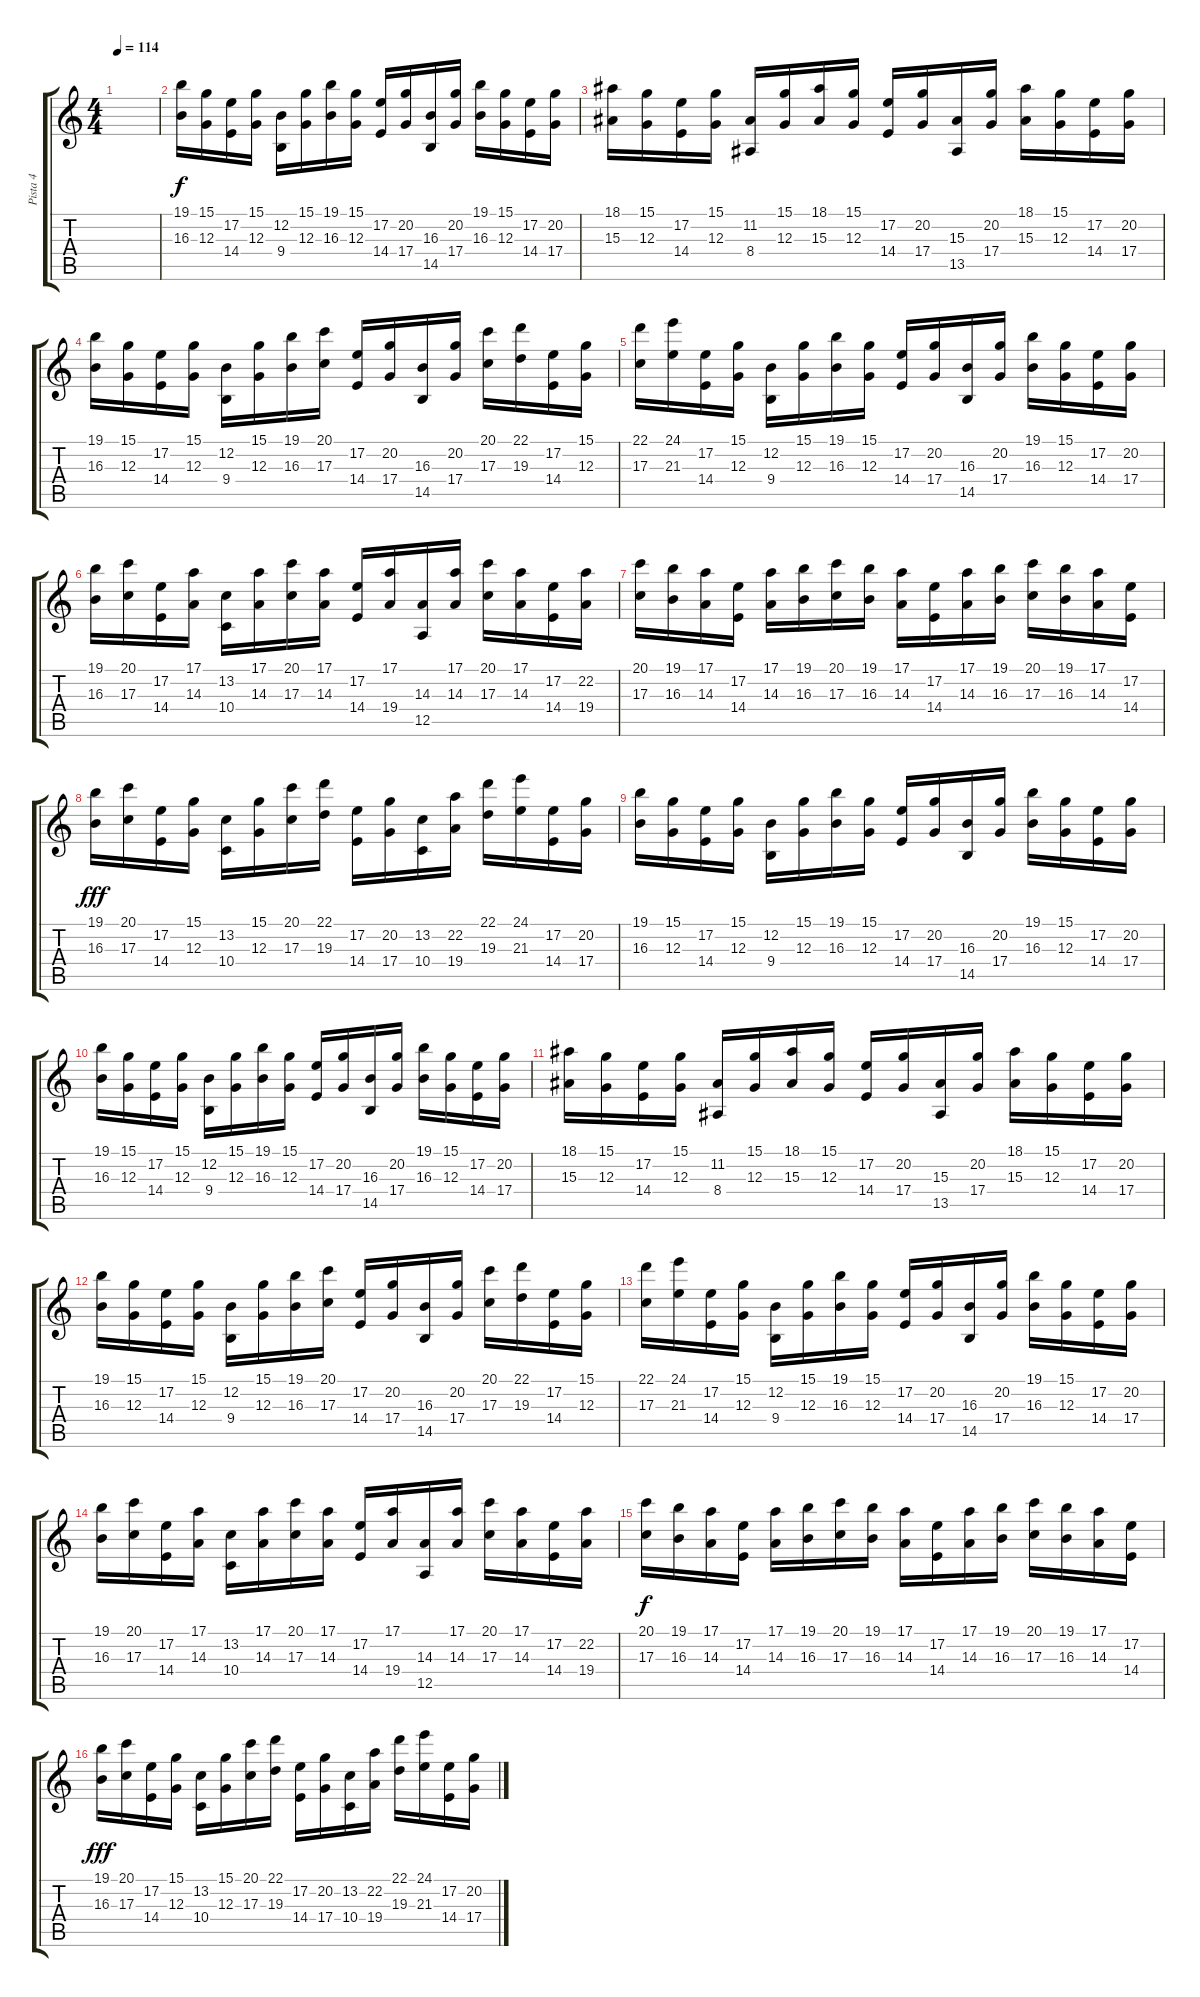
\track ("Pista 4" "Pista 4") {instrument lead2sawtooth}
\staff {score tabs}
\tuning (E4 B3 G3 D3 A2 E2) {hide}
\ts (4 4)
\tempo 114
\clef g2
\ks c
|
(19.1 16.3).16 (15.1 12.3).16 (17.2 14.4).16 (15.1 12.3).16 (12.2 9.4).16 (15.1 12.3).16 (19.1 16.3).16 (15.1 12.3).16 (17.2 14.4).16 (20.2 17.4).16 (16.3 14.5).16 (20.2 17.4).16 (19.1 16.3).16 (15.1 12.3).16 (17.2 14.4).16 (20.2 17.4).16 |
(18.1 15.3).16 (15.1 12.3).16 (17.2 14.4).16 (15.1 12.3).16 (11.2 8.4).16 (15.1 12.3).16 (18.1 15.3).16 (15.1 12.3).16 (17.2 14.4).16 (20.2 17.4).16 (15.3 13.5).16 (20.2 17.4).16 (18.1 15.3).16 (15.1 12.3).16 (17.2 14.4).16 (20.2 17.4).16 |
(19.1 16.3).16 (15.1 12.3).16 (17.2 14.4).16 (15.1 12.3).16 (12.2 9.4).16 (15.1 12.3).16 (19.1 16.3).16 (20.1 17.3).16 (17.2 14.4).16 (20.2 17.4).16 (16.3 14.5).16 (20.2 17.4).16 (20.1 17.3).16 (22.1 19.3).16 (17.2 14.4).16 (15.1 12.3).16 |
(22.1 17.3).16 (24.1 21.3).16 (17.2 14.4).16 (15.1 12.3).16 (12.2 9.4).16 (15.1 12.3).16 (19.1 16.3).16 (15.1 12.3).16 (17.2 14.4).16 (20.2 17.4).16 (16.3 14.5).16 (20.2 17.4).16 (19.1 16.3).16 (15.1 12.3).16 (17.2 14.4).16 (20.2 17.4).16 |
(19.1 16.3).16 (20.1 17.3).16 (17.2 14.4).16 (17.1 14.3).16 (13.2 10.4).16 (17.1 14.3).16 (20.1 17.3).16 (17.1 14.3).16 (17.2 14.4).16 (17.1 19.4).16 (14.3 12.5).16 (17.1 14.3).16 (20.1 17.3).16 (17.1 14.3).16 (17.2 14.4).16 (22.2 19.4).16 |
(20.1 17.3).16{dy f} (19.1 16.3).16 (17.1 14.3).16 (17.2 14.4).16 (17.1 14.3).16 (19.1 16.3).16 (20.1 17.3).16 (19.1 16.3).16 (17.1 14.3).16 (17.2 14.4).16 (17.1 14.3).16 (19.1 16.3).16 (20.1 17.3).16 (19.1 16.3).16 (17.1 14.3).16 (17.2 14.4).16 |
(19.1 16.3).16{dy fff} (20.1 17.3).16 (17.2 14.4).16 (15.1 12.3).16 (13.2 10.4).16 (15.1 12.3).16 (20.1 17.3).16 (22.1 19.3).16 (17.2 14.4).16 (20.2 17.4).16 (13.2 10.4).16 (22.2 19.4).16 (22.1 19.3).16 (24.1 21.3).16 (17.2 14.4).16 (20.2 17.4).16 |
(19.1 16.3).16 (15.1 12.3).16 (17.2 14.4).16 (15.1 12.3).16 (12.2 9.4).16 (15.1 12.3).16 (19.1 16.3).16 (15.1 12.3).16 (17.2 14.4).16 (20.2 17.4).16 (16.3 14.5).16 (20.2 17.4).16 (19.1 16.3).16 (15.1 12.3).16 (17.2 14.4).16 (20.2 17.4).16 |
(19.1 16.3).16 (15.1 12.3).16 (17.2 14.4).16 (15.1 12.3).16 (12.2 9.4).16 (15.1 12.3).16 (19.1 16.3).16 (15.1 12.3).16 (17.2 14.4).16 (20.2 17.4).16 (16.3 14.5).16 (20.2 17.4).16 (19.1 16.3).16 (15.1 12.3).16 (17.2 14.4).16 (20.2 17.4).16 |
(18.1 15.3).16 (15.1 12.3).16 (17.2 14.4).16 (15.1 12.3).16 (11.2 8.4).16 (15.1 12.3).16 (18.1 15.3).16 (15.1 12.3).16 (17.2 14.4).16 (20.2 17.4).16 (15.3 13.5).16 (20.2 17.4).16 (18.1 15.3).16 (15.1 12.3).16 (17.2 14.4).16 (20.2 17.4).16 |
(19.1 16.3).16 (15.1 12.3).16 (17.2 14.4).16 (15.1 12.3).16 (12.2 9.4).16 (15.1 12.3).16 (19.1 16.3).16 (20.1 17.3).16 (17.2 14.4).16 (20.2 17.4).16 (16.3 14.5).16 (20.2 17.4).16 (20.1 17.3).16 (22.1 19.3).16 (17.2 14.4).16 (15.1 12.3).16 |
(22.1 17.3).16 (24.1 21.3).16 (17.2 14.4).16 (15.1 12.3).16 (12.2 9.4).16 (15.1 12.3).16 (19.1 16.3).16 (15.1 12.3).16 (17.2 14.4).16 (20.2 17.4).16 (16.3 14.5).16 (20.2 17.4).16 (19.1 16.3).16 (15.1 12.3).16 (17.2 14.4).16 (20.2 17.4).16 |
(19.1 16.3).16 (20.1 17.3).16 (17.2 14.4).16 (17.1 14.3).16 (13.2 10.4).16 (17.1 14.3).16 (20.1 17.3).16 (17.1 14.3).16 (17.2 14.4).16 (17.1 19.4).16 (14.3 12.5).16 (17.1 14.3).16 (20.1 17.3).16 (17.1 14.3).16 (17.2 14.4).16 (22.2 19.4).16 |
(20.1 17.3).16{dy f} (19.1 16.3).16 (17.1 14.3).16 (17.2 14.4).16 (17.1 14.3).16 (19.1 16.3).16 (20.1 17.3).16 (19.1 16.3).16 (17.1 14.3).16 (17.2 14.4).16 (17.1 14.3).16 (19.1 16.3).16 (20.1 17.3).16 (19.1 16.3).16 (17.1 14.3).16 (17.2 14.4).16 |
(19.1 16.3).16{dy fff} (20.1 17.3).16 (17.2 14.4).16 (15.1 12.3).16 (13.2 10.4).16 (15.1 12.3).16 (20.1 17.3).16 (22.1 19.3).16 (17.2 14.4).16 (20.2 17.4).16 (13.2 10.4).16 (22.2 19.4).16 (22.1 19.3).16 (24.1 21.3).16 (17.2 14.4).16 (20.2 17.4).16
